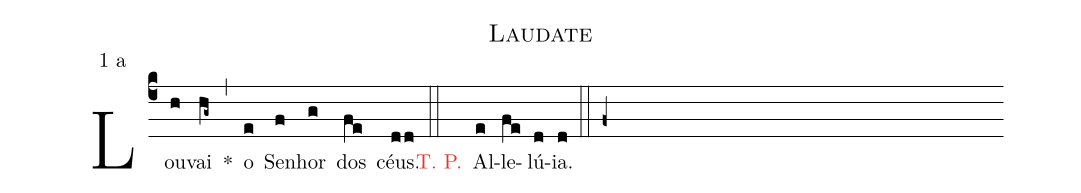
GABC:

name: Laudate;
mode: 1;
mode-differentia: a;
commentary: Cantus ID 003585(?);
commentary: Sl 148,1;
%%
(c4)

Lou(h)vai(hg~) *(,) o(e) Se(f)nhor(g) dos(fe) céus.(dd)

(::)

<nlba><c>T. P.</c>() Al</nlba>(e)le(fe)lú(d)ia.(d)

(::)

(f+)
